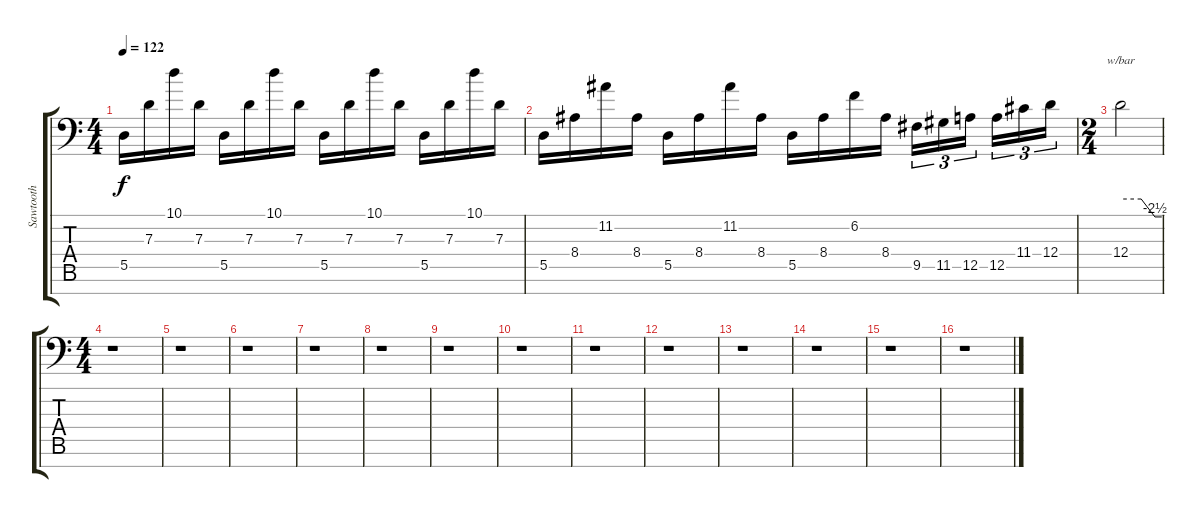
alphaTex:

\track ("Sawtooth" "Sawtooth") {instrument lead2sawtooth}
\staff {score tabs}
\tuning (E4 B3 G3 D3 A2 D2 D1) {hide}
\ts (4 4)
\tempo 122
\clef f4
\ks c
5.5.16{dy f} 7.3.16 10.1.16 7.3.16 5.5.16 7.3.16 10.1.16 7.3.16 5.5.16 7.3.16 10.1.16 7.3.16 5.5.16 7.3.16 10.1.16 7.3.16 |
5.5.16 8.4.16 11.2.16 8.4.16 5.5.16 8.4.16 11.2.16 8.4.16 5.5.16 8.4.16 6.2.16 8.4.16 9.5.16{tu (3 2)} 11.5.16{tu (3 2)} 12.5.16{tu (3 2) beam splitsecondary} 12.5.16{tu (3 2)} 11.4.16{tu (3 2)} 12.4.16{tu (3 2)} |
\ts (2 4)
12.4.2{tbe (custom default 0 0 30 0 50 -10 60 -10)} |
\ts (4 4)
r.1 |
r.1 |
r.1 |
r.1 |
r.1 |
r.1 |
r.1 |
r.1 |
r.1 |
r.1 |
r.1 |
r.1 |
r.1
